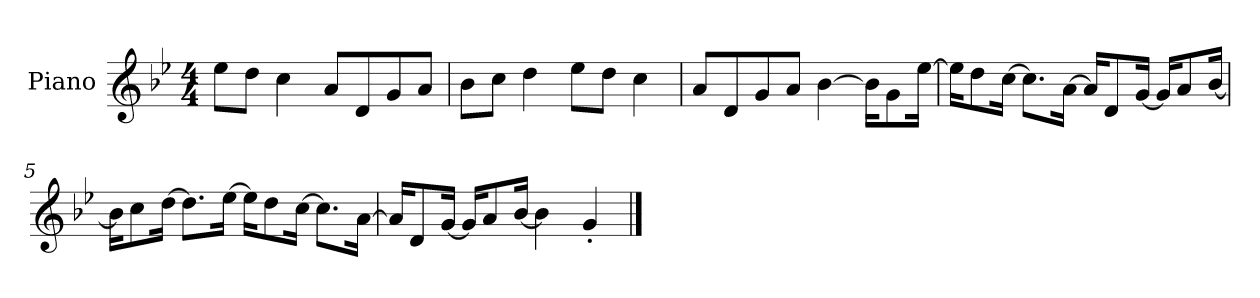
**kern
*part1
*staff1
*I"Piano
*I'P-no
*clefG2
*k[b-e-]
*M4/4
*MM90
=1
8ee-\L
8dd\J
4cc\
8a/L
8d/
8g/
8a/J
=2
8b-\L
8cc\J
4dd\
8ee-\L
8dd\J
4cc\
=3
8a/L
8d/
8g/
8a/J
[4b-\
16b-\KL]
8g\
[16ee-\Jk
=4
16ee-\KL]
8dd\
[16cc\Jk
8.cc\L]
[16a\Jk
16a/KL]
8d/
[16g/Jk
16g/KL]
8a/
[16b-/Jk
!!LO:LB:g=z
=5
16b-\KL]
8cc\
[16dd\Jk
8.dd\L]
[16ee-\Jk
16ee-\KL]
8dd\
[16cc\Jk
8.cc\L]
[16a\Jk
=6
16a/KL]
8d/
[16g/Jk
16g/KL]
8a/
[16b-/Jk
4b-\]
4g'/
==
*-
